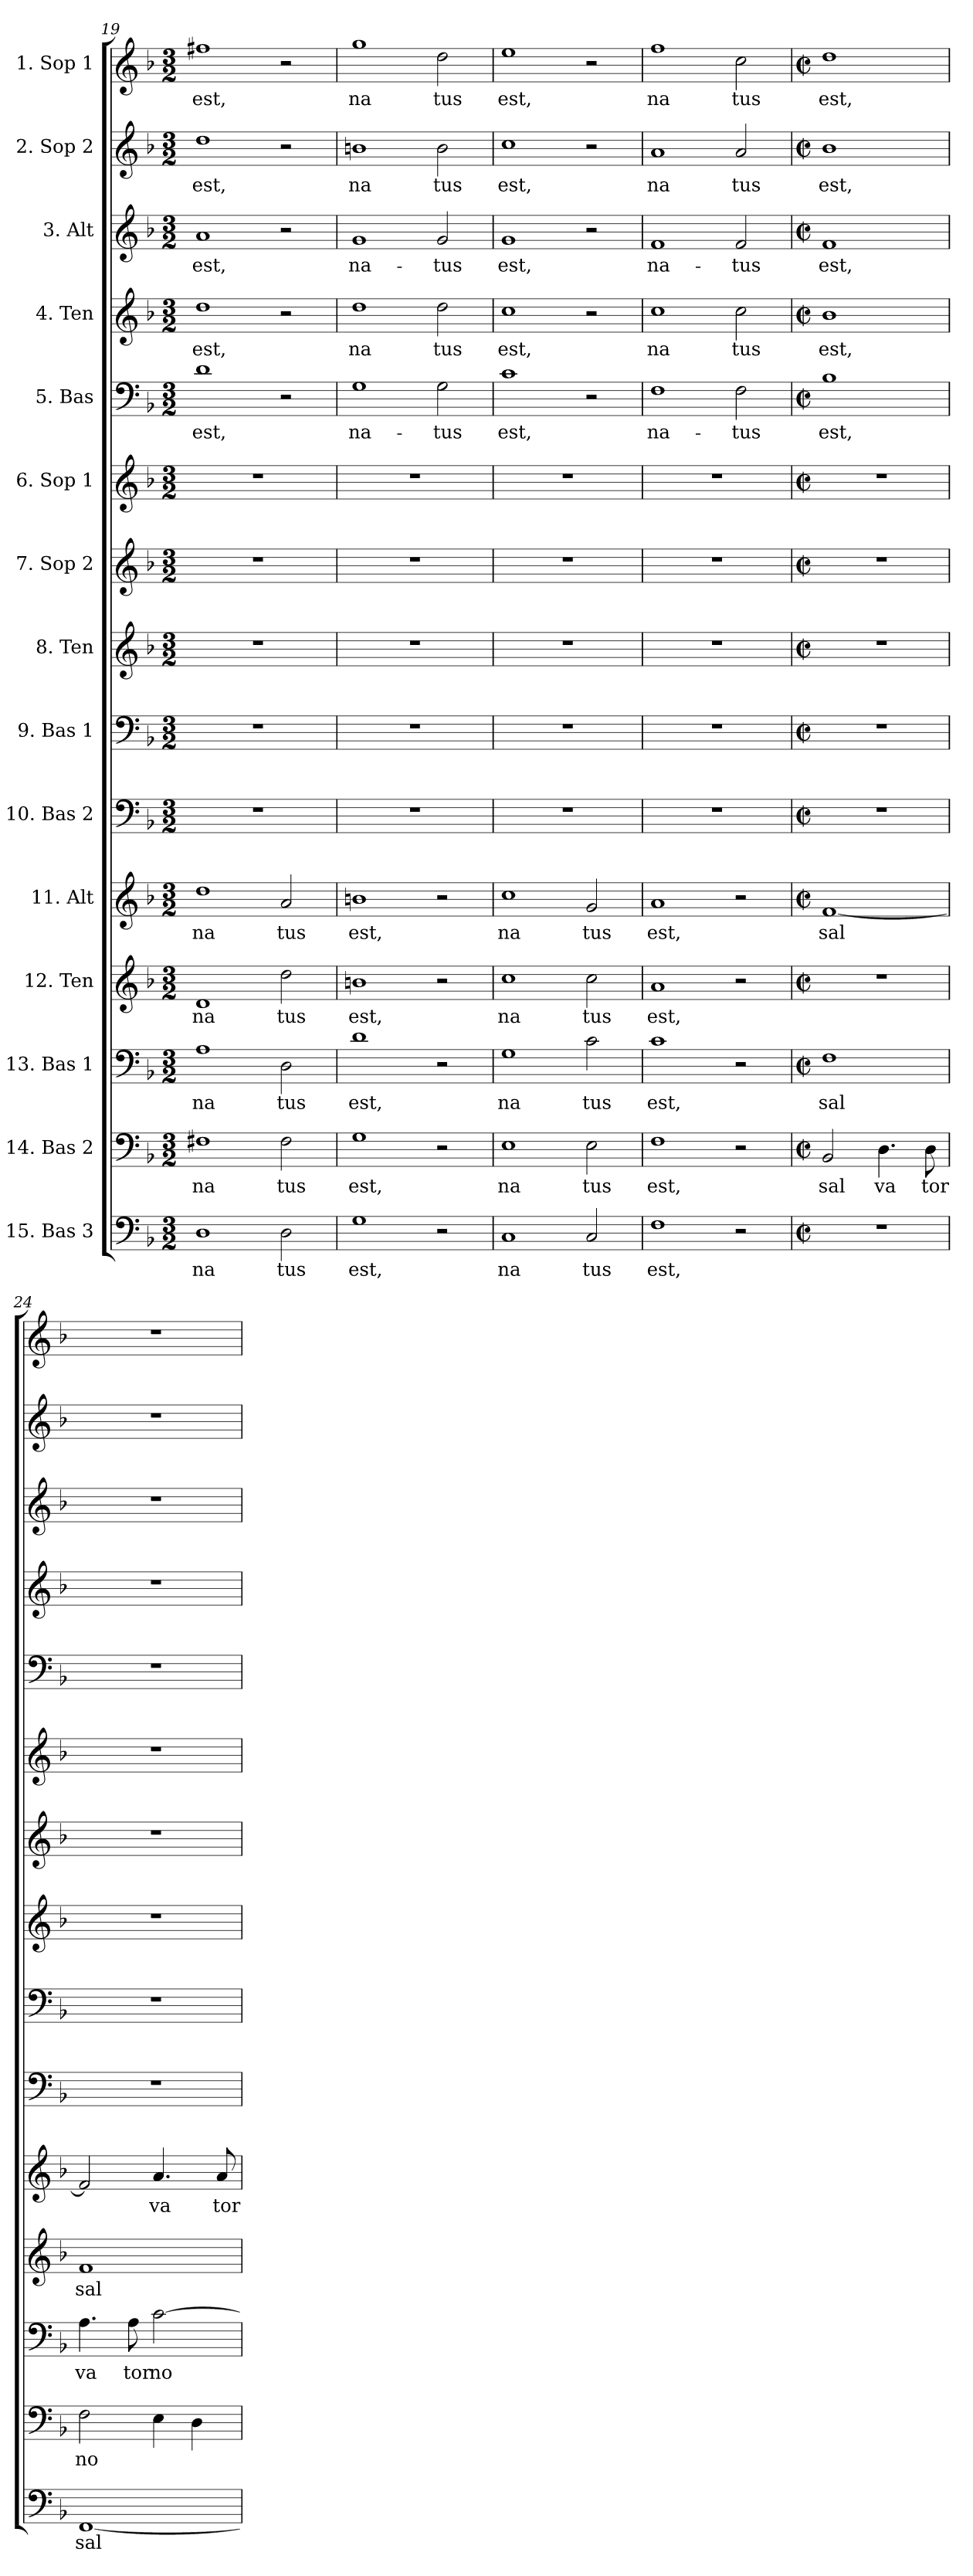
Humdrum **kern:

**kern	**text	**kern	**text	**kern	**text	**kern	**text	**kern	**text	**kern	**kern	**kern	**kern	**kern	**kern	**text	**kern	**text	**kern	**text	**kern	**text	**kern	**text
*part15	*part15	*part14	*part14	*part13	*part13	*part12	*part12	*part11	*part11	*part10	*part9	*part8	*part7	*part6	*part5	*part5	*part4	*part4	*part3	*part3	*part2	*part2	*part1	*part1
*staff15	*staff15	*staff14	*staff14	*staff13	*staff13	*staff12	*staff12	*staff11	*staff11	*staff10	*staff9	*staff8	*staff7	*staff6	*staff5	*staff5	*staff4	*staff4	*staff3	*staff3	*staff2	*staff2	*staff1	*staff1
*I"15. Bas 3	*	*I"14. Bas 2	*	*I"13. Bas 1	*	*I"12. Ten	*	*I"11. Alt	*	*I"10. Bas 2	*I"9. Bas 1	*I"8. Ten	*I"7. Sop 2	*I"6. Sop 1	*I"5. Bas	*	*I"4. Ten	*	*I"3. Alt	*	*I"2. Sop 2	*	*I"1. Sop 1	*
*clefF4	*	*clefF4	*	*clefF4	*	*clefG2	*	*clefG2	*	*clefF4	*clefF4	*clefG2	*clefG2	*clefG2	*clefF4	*	*clefG2	*	*clefG2	*	*clefG2	*	*clefG2	*
*k[b-]	*	*k[b-]	*	*k[b-]	*	*k[b-]	*	*k[b-]	*	*k[b-]	*k[b-]	*k[b-]	*k[b-]	*k[b-]	*k[b-]	*	*k[b-]	*	*k[b-]	*	*k[b-]	*	*k[b-]	*
*F:	*	*F:	*	*F:	*	*F:	*	*F:	*	*F:	*F:	*F:	*F:	*F:	*F:	*	*F:	*	*F:	*	*F:	*	*F:	*
*M3/2	*	*M3/2	*	*M3/2	*	*M3/2	*	*M3/2	*	*M3/2	*M3/2	*M3/2	*M3/2	*M3/2	*M3/2	*	*M3/2	*	*M3/2	*	*M3/2	*	*M3/2	*
=19	=19	=19	=19	=19	=19	=19	=19	=19	=19	=19	=19	=19	=19	=19	=19	=19	=19	=19	=19	=19	=19	=19	=19	=19
!	!LO:LY:b:cj	!	!LO:LY:b:cj	!	!LO:LY:b:cj	!	!LO:LY:b:cj	!	!LO:LY:b:cj	!	!	!	!	!	!	!LO:LY:b:cj	!	!LO:LY:b:cj	!	!LO:LY:b:cj	!	!LO:LY:b:cj	!	!LO:LY:b:cj
1D	na	1F#X	na	1A	na	1d	na	1dd	na	1.r	1.r	1.r	1.r	1.r	1d	est,	1dd	est,	1a	est,	1dd	est,	1ff#X	est,
!	!LO:LY:b:cj	!	!LO:LY:b:cj	!	!LO:LY:b:cj	!	!LO:LY:b:cj	!	!LO:LY:b:cj	!	!	!	!	!	!	!	!	!	!	!	!	!	!	!
2D\	tus	2F#\	tus	2D\	tus	2dd\	tus	2a/	tus	.	.	.	.	.	2r	.	2r	.	2r	.	2r	.	2r	.
=20	=20	=20	=20	=20	=20	=20	=20	=20	=20	=20	=20	=20	=20	=20	=20	=20	=20	=20	=20	=20	=20	=20	=20	=20
!	!LO:LY:b:cj	!	!LO:LY:b:cj	!	!LO:LY:b:cj	!	!LO:LY:b:cj	!	!LO:LY:b:cj	!	!	!	!	!	!	!LO:LY:b:cj	!	!LO:LY:b:cj	!	!LO:LY:b:cj	!	!LO:LY:b:cj	!	!LO:LY:b:cj
1G	est,	1G	est,	1d	est,	1bn	est,	1bn	est,	1.r	1.r	1.r	1.r	1.r	1G	na-	1dd	na	1g	na-	1bn	na	1gg	na
!	!	!	!	!	!	!	!	!	!	!	!	!	!	!	!	!LO:LY:b:cj	!	!LO:LY:b:cj	!	!LO:LY:b:cj	!	!LO:LY:b:cj	!	!LO:LY:b:cj
2r	.	2r	.	2r	.	2r	.	2r	.	.	.	.	.	.	2G\	-tus	2dd\	tus	2g/	-tus	2b\	tus	2dd\	tus
=21	=21	=21	=21	=21	=21	=21	=21	=21	=21	=21	=21	=21	=21	=21	=21	=21	=21	=21	=21	=21	=21	=21	=21	=21
!	!LO:LY:b:cj	!	!LO:LY:b:cj	!	!LO:LY:b:cj	!	!LO:LY:b:cj	!	!LO:LY:b:cj	!	!	!	!	!	!	!LO:LY:b:cj	!	!LO:LY:b:cj	!	!LO:LY:b:cj	!	!LO:LY:b:cj	!	!LO:LY:b:cj
1C	na	1E	na	1G	na	1cc	na	1cc	na	1.r	1.r	1.r	1.r	1.r	1c	est,	1cc	est,	1g	est,	1cc	est,	1ee	est,
!	!LO:LY:b:cj	!	!LO:LY:b:cj	!	!LO:LY:b:cj	!	!LO:LY:b:cj	!	!LO:LY:b:cj	!	!	!	!	!	!	!	!	!	!	!	!	!	!	!
2C/	tus	2E\	tus	2c\	tus	2cc\	tus	2g/	tus	.	.	.	.	.	2r	.	2r	.	2r	.	2r	.	2r	.
=22	=22	=22	=22	=22	=22	=22	=22	=22	=22	=22	=22	=22	=22	=22	=22	=22	=22	=22	=22	=22	=22	=22	=22	=22
!	!LO:LY:b:cj	!	!LO:LY:b:cj	!	!LO:LY:b:cj	!	!LO:LY:b:cj	!	!LO:LY:b:cj	!	!	!	!	!	!	!LO:LY:b:cj	!	!LO:LY:b:cj	!	!LO:LY:b:cj	!	!LO:LY:b:cj	!	!LO:LY:b:cj
1F	est,	1F	est,	1c	est,	1a	est,	1a	est,	1.r	1.r	1.r	1.r	1.r	1F	na-	1cc	na	1f	na-	1a	na	1ff	na
!	!	!	!	!	!	!	!	!	!	!	!	!	!	!	!	!LO:LY:b:cj	!	!LO:LY:b:cj	!	!LO:LY:b:cj	!	!LO:LY:b:cj	!	!LO:LY:b:cj
2r	.	2r	.	2r	.	2r	.	2r	.	.	.	.	.	.	2F\	-tus	2cc\	tus	2f/	-tus	2a/	tus	2cc\	tus
!!LO:PB:g=z
=23	=23	=23	=23	=23	=23	=23	=23	=23	=23	=23	=23	=23	=23	=23	=23	=23	=23	=23	=23	=23	=23	=23	=23	=23
*M2/2	*	*M2/2	*	*M2/2	*	*M2/2	*	*M2/2	*	*M2/2	*M2/2	*M2/2	*M2/2	*M2/2	*M2/2	*	*M2/2	*	*M2/2	*	*M2/2	*	*M2/2	*
*met(c|)	*	*met(c|)	*	*met(c|)	*	*met(c|)	*	*met(c|)	*	*met(c|)	*met(c|)	*met(c|)	*met(c|)	*met(c|)	*met(c|)	*	*met(c|)	*	*met(c|)	*	*met(c|)	*	*met(c|)	*
!	!	!	!LO:LY:b:cj	!	!LO:LY:b:cj	!	!	!	!LO:LY:b:cj	!	!	!	!	!	!	!LO:LY:b:cj	!	!LO:LY:b:cj	!	!LO:LY:b:cj	!	!LO:LY:b:cj	!	!LO:LY:b:cj
1r	.	2BB-/	sal	1F	sal	1r	.	[<1f	sal	1r	1r	1r	1r	1r	1B-	est,	1b-	est,	1f	est,	1b-	est,	1dd	est,
!	!	!	!LO:LY:b:cj	!	!	!	!	!	!	!	!	!	!	!	!	!	!	!	!	!	!	!	!	!
.	.	4.D\	va	.	.	.	.	.	.	.	.	.	.	.	.	.	.	.	.	.	.	.	.	.
!	!	!	!LO:LY:b:cj	!	!	!	!	!	!	!	!	!	!	!	!	!	!	!	!	!	!	!	!	!
.	.	8D\	tor	.	.	.	.	.	.	.	.	.	.	.	.	.	.	.	.	.	.	.	.	.
=24	=24	=24	=24	=24	=24	=24	=24	=24	=24	=24	=24	=24	=24	=24	=24	=24	=24	=24	=24	=24	=24	=24	=24	=24
!	!LO:LY:b:cj	!	!LO:LY:b:cj	!	!LO:LY:b:cj	!	!LO:LY:b:cj	!	!	!	!	!	!	!	!	!	!	!	!	!	!	!	!	!
[<1FF	sal	2F\	no	4.A\	va	1f	sal	2f/]	.	1r	1r	1r	1r	1r	1r	.	1r	.	1r	.	1r	.	1r	.
!	!	!	!	!	!LO:LY:b:cj	!	!	!	!	!	!	!	!	!	!	!	!	!	!	!	!	!	!	!
.	.	.	.	8A\	tor	.	.	.	.	.	.	.	.	.	.	.	.	.	.	.	.	.	.	.
!	!	!	!	!	!LO:LY:b:cj	!	!	!	!LO:LY:b:cj	!	!	!	!	!	!	!	!	!	!	!	!	!	!	!
.	.	4E\	.	[>2c\	no	.	.	4.a/	va	.	.	.	.	.	.	.	.	.	.	.	.	.	.	.
.	.	4D\	.	.	.	.	.	.	.	.	.	.	.	.	.	.	.	.	.	.	.	.	.	.
!	!	!	!	!	!	!	!	!	!LO:LY:b:cj	!	!	!	!	!	!	!	!	!	!	!	!	!	!	!
.	.	.	.	.	.	.	.	8a/	tor	.	.	.	.	.	.	.	.	.	.	.	.	.	.	.
=	=	=	=	=	=	=	=	=	=	=	=	=	=	=	=	=	=	=	=	=	=	=	=	=
*-	*-	*-	*-	*-	*-	*-	*-	*-	*-	*-	*-	*-	*-	*-	*-	*-	*-	*-	*-	*-	*-	*-	*-	*-
